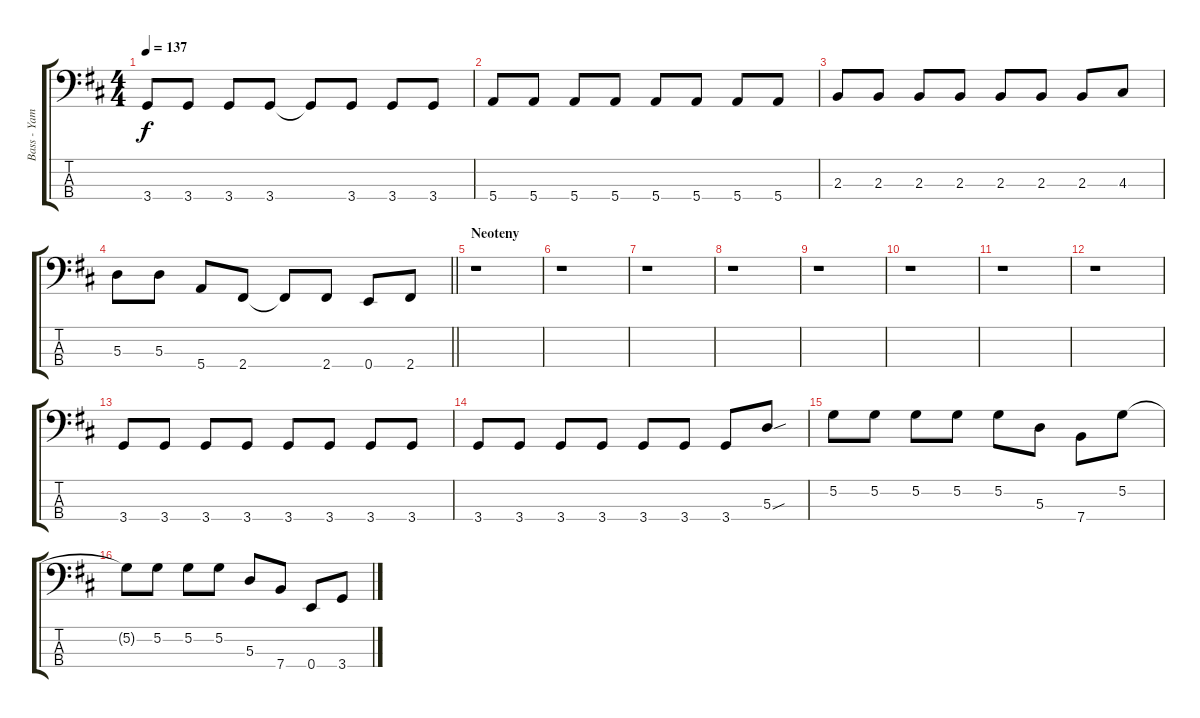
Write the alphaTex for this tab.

\track ("Bass - Yamada" "Bass - Yam") {instrument electricbasspick}
\staff {score tabs}
\tuning (G2 D2 A1 E1) {hide}
\ts (4 4)
\tempo 137
\clef f4
\ks d
3.4.8{dy f} 3.4.8 3.4.8 3.4.8 3.4{t}.8 3.4.8 3.4.8 3.4.8 |
5.4.8 5.4.8 5.4.8 5.4.8 5.4.8 5.4.8 5.4.8 5.4.8 |
2.3.8 2.3.8 2.3.8 2.3.8 2.3.8 2.3.8 2.3.8 4.3.8 |
\barLineRight lightlight
5.3.8 5.3.8 5.4.8 2.4.8 2.4{t}.8 2.4.8 0.4.8 2.4.8 |
\section ("" "Neoteny")
r.1 |
r.1 |
r.1 |
r.1 |
r.1 |
r.1 |
r.1 |
r.1 |
3.4.8 3.4.8 3.4.8 3.4.8 3.4.8 3.4.8 3.4.8 3.4.8 |
3.4.8 3.4.8 3.4.8 3.4.8 3.4.8 3.4.8 3.4.8 5.3{sou}.8 |
5.2.8 5.2.8 5.2.8 5.2.8 5.2.8 5.3.8 7.4.8 5.2.8 |
5.2{t}.8 5.2.8 5.2.8 5.2.8 5.3.8 7.4.8 0.4.8 3.4.8
